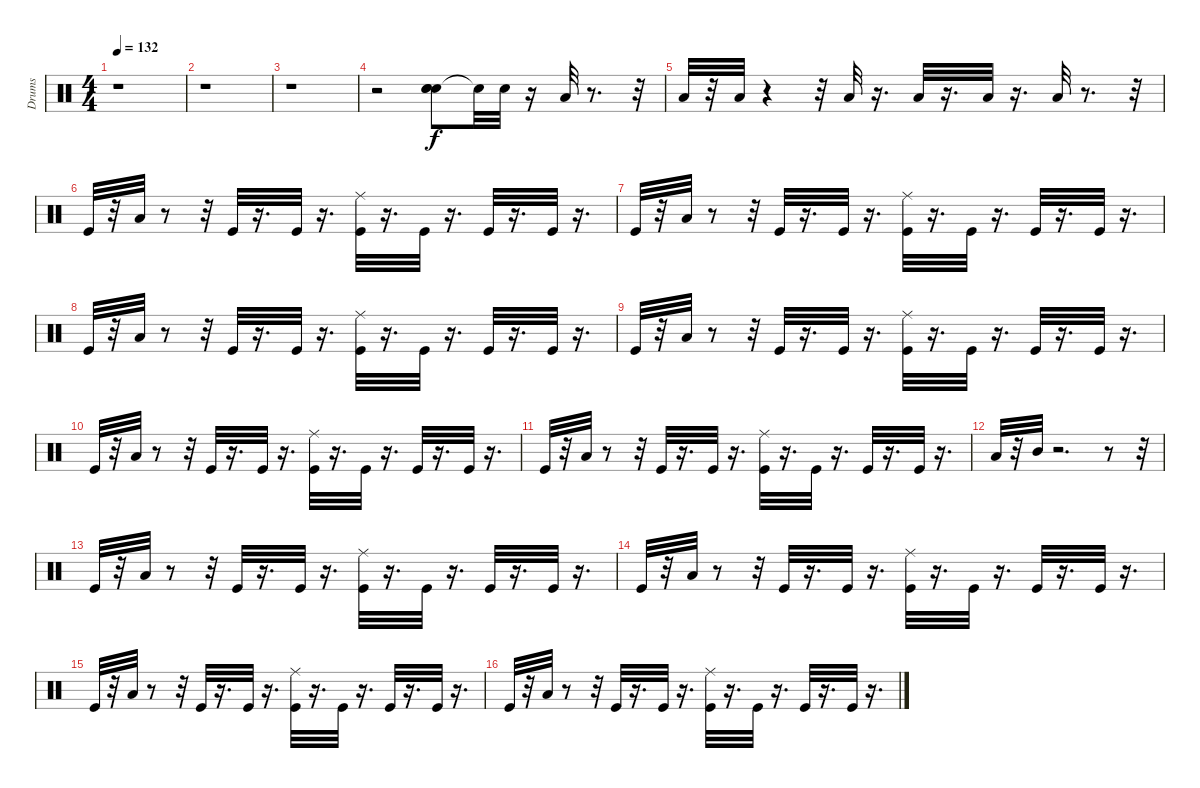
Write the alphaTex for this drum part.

\track ("Drums" "Drums") {instrument percussion}
\staff {score}
\articulation defaults
\ts (4 4)
\tempo 132
\clef neutral
\ks c
r.1{dy f} |
r.1 |
r.1 |
r.2 ("Snare (hit) 2" "Snare (hit) 2" "Snare (hit) 2").8 "Snare (hit)"{t}.32 "Snare (hit) 2".32 r.16 "Low Tom (hit)".32 r.8{d} r.32 |
"Low Tom (hit)".32 r.32 "Low Tom (hit)".32 r.4 r.32 "Low Tom (hit)".32 r.16{d} "Low Tom (hit)".32 r.16{d} "Low Tom (hit)".32 r.16{d} "Low Tom (hit)".32 r.8{d} r.32 |
"Kick (hit)".32 r.32 "Low Tom (hit)".32 r.8 r.32 "Kick (hit)".32 r.16{d} "Kick (hit)".32 r.16{d} ("Ride (middle)" "Kick (hit)").32 r.16{d} "Kick (hit)".32 r.16{d} "Kick (hit)".32 r.16{d} "Kick (hit)".32 r.16{d} |
"Kick (hit)".32 r.32 "Low Tom (hit)".32 r.8 r.32 "Kick (hit)".32 r.16{d} "Kick (hit)".32 r.16{d} ("Ride (middle)" "Kick (hit)").32 r.16{d} "Kick (hit)".32 r.16{d} "Kick (hit)".32 r.16{d} "Kick (hit)".32 r.16{d} |
"Kick (hit)".32 r.32 "Low Tom (hit)".32 r.8 r.32 "Kick (hit)".32 r.16{d} "Kick (hit)".32 r.16{d} ("Ride (middle)" "Kick (hit)").32 r.16{d} "Kick (hit)".32 r.16{d} "Kick (hit)".32 r.16{d} "Kick (hit)".32 r.16{d} |
"Kick (hit)".32 r.32 "Low Tom (hit)".32 r.8 r.32 "Kick (hit)".32 r.16{d} "Kick (hit)".32 r.16{d} ("Ride (middle)" "Kick (hit)").32 r.16{d} "Kick (hit)".32 r.16{d} "Kick (hit)".32 r.16{d} "Kick (hit)".32 r.16{d} |
"Kick (hit)".32 r.32 "Low Tom (hit)".32 r.8 r.32 "Kick (hit)".32 r.16{d} "Kick (hit)".32 r.16{d} ("Ride (middle)" "Kick (hit)").32 r.16{d} "Kick (hit)".32 r.16{d} "Kick (hit)".32 r.16{d} "Kick (hit)".32 r.16{d} |
"Kick (hit)".32 r.32 "Low Tom (hit)".32 r.8 r.32 "Kick (hit)".32 r.16{d} "Kick (hit)".32 r.16{d} ("Ride (middle)" "Kick (hit)").32 r.16{d} "Kick (hit)".32 r.16{d} "Kick (hit)".32 r.16{d} "Kick (hit)".32 r.16{d} |
"Low Tom (hit)".32 r.32 "Mid Tom (hit)".32 r.2{d} r.8 r.32 |
"Kick (hit)".32 r.32 "Low Tom (hit)".32 r.8 r.32 "Kick (hit)".32 r.16{d} "Kick (hit)".32 r.16{d} ("Ride (middle)" "Kick (hit)").32 r.16{d} "Kick (hit)".32 r.16{d} "Kick (hit)".32 r.16{d} "Kick (hit)".32 r.16{d} |
"Kick (hit)".32 r.32 "Low Tom (hit)".32 r.8 r.32 "Kick (hit)".32 r.16{d} "Kick (hit)".32 r.16{d} ("Ride (middle)" "Kick (hit)").32 r.16{d} "Kick (hit)".32 r.16{d} "Kick (hit)".32 r.16{d} "Kick (hit)".32 r.16{d} |
"Kick (hit)".32 r.32 "Low Tom (hit)".32 r.8 r.32 "Kick (hit)".32 r.16{d} "Kick (hit)".32 r.16{d} ("Ride (middle)" "Kick (hit)").32 r.16{d} "Kick (hit)".32 r.16{d} "Kick (hit)".32 r.16{d} "Kick (hit)".32 r.16{d} |
"Kick (hit)".32 r.32 "Low Tom (hit)".32 r.8 r.32 "Kick (hit)".32 r.16{d} "Kick (hit)".32 r.16{d} ("Ride (middle)" "Kick (hit)").32 r.16{d} "Kick (hit)".32 r.16{d} "Kick (hit)".32 r.16{d} "Kick (hit)".32 r.16{d}
